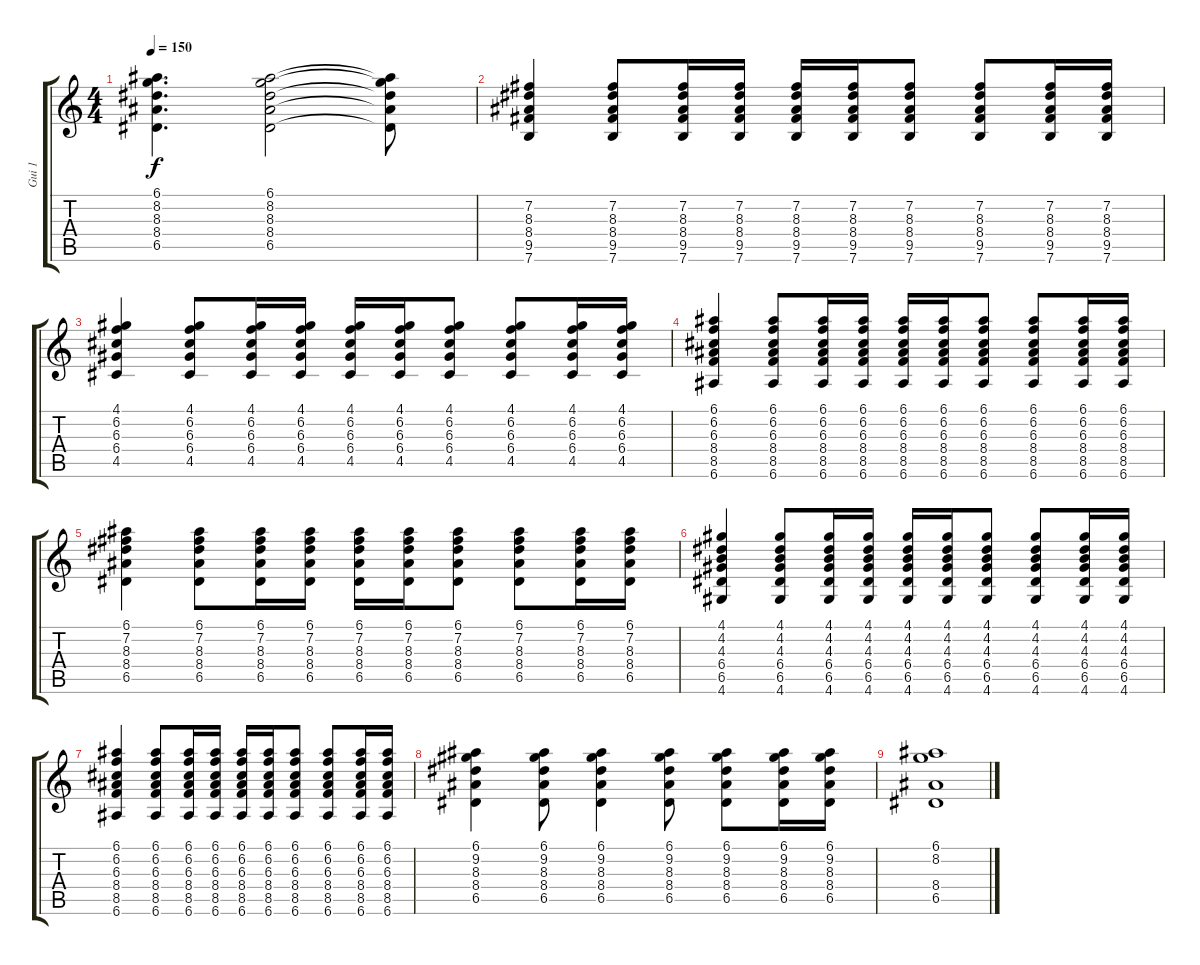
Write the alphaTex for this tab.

\track ("Gui 1" "Gui 1") {instrument overdrivenguitar}
\staff {score tabs}
\tuning (E4 B3 G3 D3 A2 E2) {hide}
\ts (4 4)
\tempo 150
\clef g2
\ks c
(6.1 8.2 8.3 8.4 6.5).4{d dy f} (6.1 8.2 8.3 8.4 6.5).2 (6.1{t} 8.2{t} 8.3{t} 8.4{t} 6.5{t}).8 |
(7.2 8.3 8.4 9.5 7.6).4 (7.2 8.3 8.4 9.5 7.6).8 (7.2 8.3 8.4 9.5 7.6).16 (7.2 8.3 8.4 9.5 7.6).16 (7.2 8.3 8.4 9.5 7.6).16 (7.2 8.3 8.4 9.5 7.6).16 (7.2 8.3 8.4 9.5 7.6).8 (7.2 8.3 8.4 9.5 7.6).8 (7.2 8.3 8.4 9.5 7.6).16 (7.2 8.3 8.4 9.5 7.6).16 |
(4.1 6.2 6.3 6.4 4.5).4 (4.1 6.2 6.3 6.4 4.5).8 (4.1 6.2 6.3 6.4 4.5).16 (4.1 6.2 6.3 6.4 4.5).16 (4.1 6.2 6.3 6.4 4.5).16 (4.1 6.2 6.3 6.4 4.5).16 (4.1 6.2 6.3 6.4 4.5).8 (4.1 6.2 6.3 6.4 4.5).8 (4.1 6.2 6.3 6.4 4.5).16 (4.1 6.2 6.3 6.4 4.5).16 |
(6.1 6.2 6.3 8.4 8.5 6.6).4 (6.1 6.2 6.3 8.4 8.5 6.6).8 (6.1 6.2 6.3 8.4 8.5 6.6).16 (6.1 6.2 6.3 8.4 8.5 6.6).16 (6.1 6.2 6.3 8.4 8.5 6.6).16 (6.1 6.2 6.3 8.4 8.5 6.6).16 (6.1 6.2 6.3 8.4 8.5 6.6).8 (6.1 6.2 6.3 8.4 8.5 6.6).8 (6.1 6.2 6.3 8.4 8.5 6.6).16 (6.1 6.2 6.3 8.4 8.5 6.6).16 |
(6.1 7.2 8.3 8.4 6.5).4 (6.1 7.2 8.3 8.4 6.5).8 (6.1 7.2 8.3 8.4 6.5).16 (6.1 7.2 8.3 8.4 6.5).16 (6.1 7.2 8.3 8.4 6.5).16 (6.1 7.2 8.3 8.4 6.5).16 (6.1 7.2 8.3 8.4 6.5).8 (6.1 7.2 8.3 8.4 6.5).8 (6.1 7.2 8.3 8.4 6.5).16 (6.1 7.2 8.3 8.4 6.5).16 |
(4.1 4.2 4.3 6.4 6.5 4.6).4 (4.1 4.2 4.3 6.4 6.5 4.6).8 (4.1 4.2 4.3 6.4 6.5 4.6).16 (4.1 4.2 4.3 6.4 6.5 4.6).16 (4.1 4.2 4.3 6.4 6.5 4.6).16 (4.1 4.2 4.3 6.4 6.5 4.6).16 (4.1 4.2 4.3 6.4 6.5 4.6).8 (4.1 4.2 4.3 6.4 6.5 4.6).8 (4.1 4.2 4.3 6.4 6.5 4.6).16 (4.1 4.2 4.3 6.4 6.5 4.6).16 |
(6.1 6.2 6.3 8.4 8.5 6.6).4 (6.1 6.2 6.3 8.4 8.5 6.6).8 (6.1 6.2 6.3 8.4 8.5 6.6).16 (6.1 6.2 6.3 8.4 8.5 6.6).16 (6.1 6.2 6.3 8.4 8.5 6.6).16 (6.1 6.2 6.3 8.4 8.5 6.6).16 (6.1 6.2 6.3 8.4 8.5 6.6).8 (6.1 6.2 6.3 8.4 8.5 6.6).8 (6.1 6.2 6.3 8.4 8.5 6.6).16 (6.1 6.2 6.3 8.4 8.5 6.6).16 |
(6.1 9.2 8.3 8.4 6.5).4 (6.1 9.2 8.3 8.4 6.5).8 (6.1 9.2 8.3 8.4 6.5).4 (6.1 9.2 8.3 8.4 6.5).8 (6.1 9.2 8.3 8.4 6.5).8 (6.1 9.2 8.3 8.4 6.5).16 (6.1 9.2 8.3 8.4 6.5).16 |
(6.1 8.2 8.4 6.5).1
